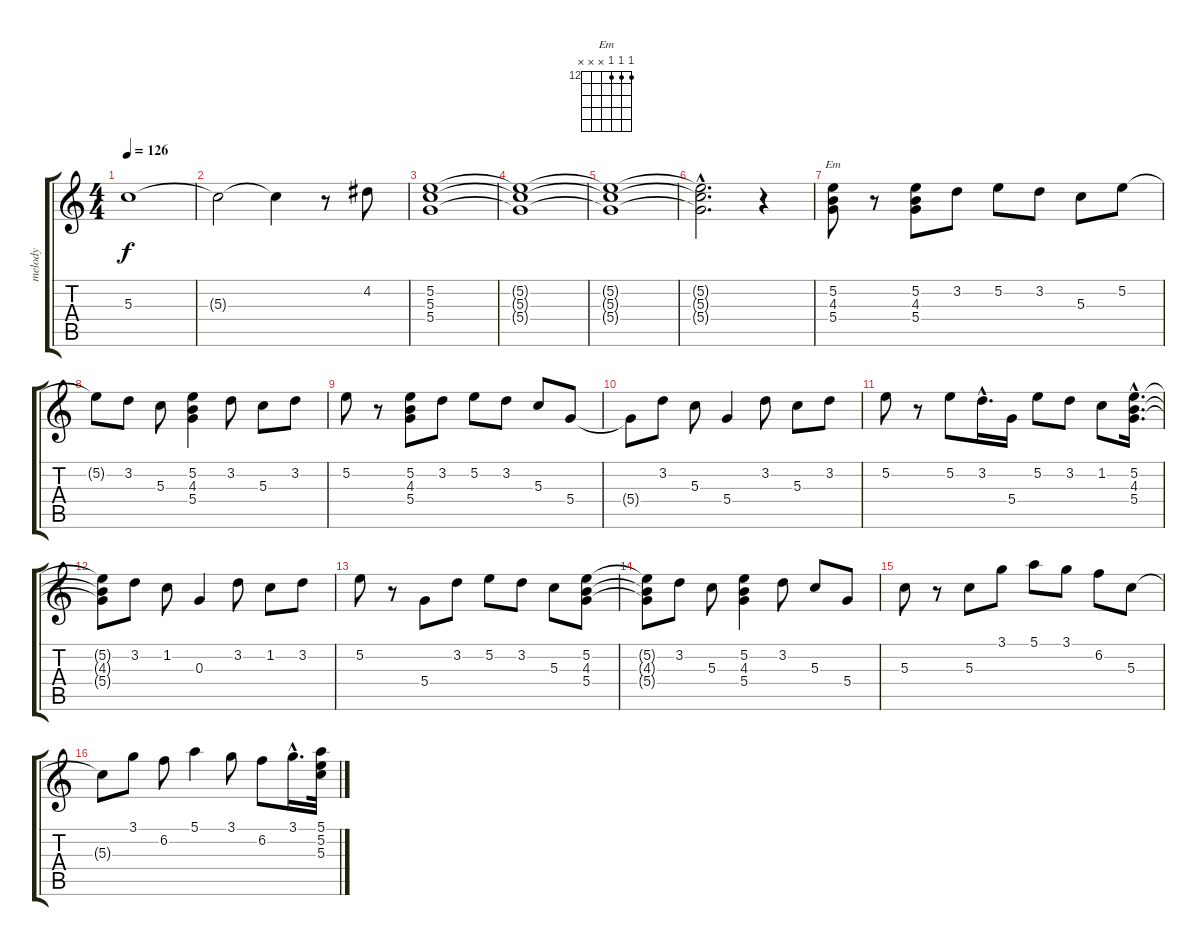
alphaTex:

\track ("melody" "melody") {instrument distortionguitar}
\staff {score tabs}
\tuning (E4 B3 G3 D3 A2 E2) {hide}
\chord ("Em" 12 12 12 x x x) {firstfret 12}
\ts (4 4)
\tempo 126
\clef g2
\ks c
5.3.1{dy f} |
5.3{t}.2 5.3{t}.4 r.8 4.2.8 |
(5.2 5.3 5.4).1 |
(5.2{t} 5.3{t} 5.4{t}).1 |
(5.2{t} 5.3{t} 5.4{t}).1 |
(5.2{hac t} 5.3{hac t} 5.4{hac t}).2{d} r.4 |
(5.2 4.3 5.4).8{ch "Em"} r.8 (5.2 4.3 5.4).8 3.2.8 5.2.8 3.2.8 5.3.8 5.2.8 |
5.2{t}.8 3.2.8 5.3.8 (5.2 4.3 5.4).4 3.2.8 5.3.8 3.2.8 |
5.2.8 r.8 (5.2 4.3 5.4).8 3.2.8 5.2.8 3.2.8 5.3.8 5.4.8 |
5.4{t}.8 3.2.8 5.3.8 5.4.4 3.2.8 5.3.8 3.2.8 |
5.2.8 r.8 5.2.8 3.2{hac}.16{d} 5.4.16 5.2.8 3.2.8 1.2.8 (5.2{hac} 4.3{hac} 5.4{hac}).16{d} |
(5.2{t} 4.3{t} 5.4{t}).8 3.2.8 1.2.8 0.3.4 3.2.8 1.2.8 3.2.8 |
5.2.8 r.8 5.4.8 3.2.8 5.2.8 3.2.8 5.3.8 (5.2 4.3 5.4).8 |
(5.2{t} 4.3{t} 5.4{t}).8 3.2.8 5.3.8 (5.2 4.3 5.4).4 3.2.8 5.3.8 5.4.8 |
5.3.8 r.8 5.3.8 3.1.8 5.1.8 3.1.8 6.2.8 5.3.8 |
5.3{t}.8 3.1.8 6.2.8 5.1.4 3.1.8 6.2.8 3.1{hac}.16{d} (5.1 5.2 5.3).32
